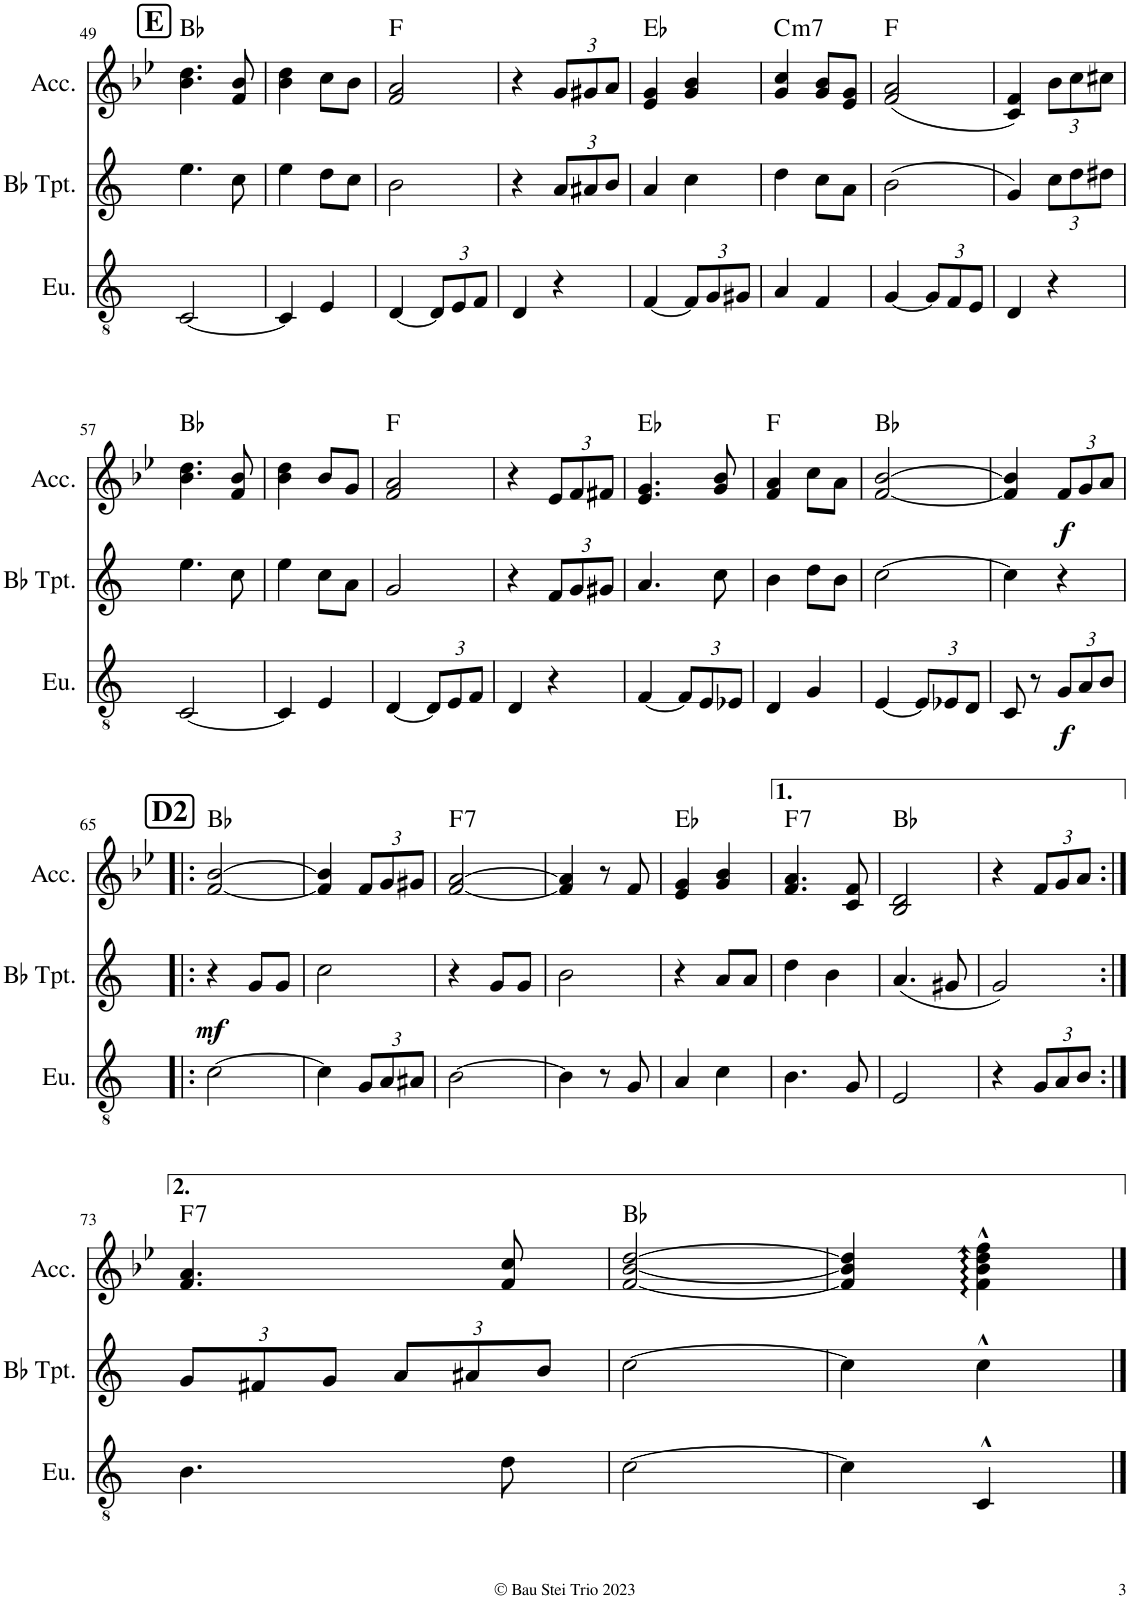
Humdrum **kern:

**kern	**dynam	**kern	**dynam	**kern	**dynam	**harte
*part3	*part3	*part2	*part2	*part1	*part1	*part1
*staff3	*staff3	*staff2	*staff2	*staff1	*staff1	*
*I"Euphonium	*	*I"Bb Trumpet	*	*I"Accordion	*	*
*I'Eu.	*	*I'Bb Tpt.	*	*I'Acc.	*	*
!!LO:PB:g=z
*clefGv2	*	*clefG2	*	*clefG2	*	*
*Trd1c2	*	*Trd1c2	*	*	*	*
*k[]	*	*k[]	*	*k[b-e-]	*	*
*M2/4	*	*M2/4	*	*M2/4	*	*
!!LO:REH:place=s1:a:B:cj:fs=14:t=E
=49	=49	=49	=49	=49	=49	=49
[2C/	.	4.ee\	.	4.b-\ 4.dd\	.	Bb:maj
.	.	8cc\	.	8f/ 8b-/	.	.
=50	=50	=50	=50	=50	=50	=50
4C/]	.	4ee\	.	4b-\ 4dd\	.	.
4E/	.	8dd\L	.	8cc\L	.	.
.	.	8cc\J	.	8b-\J	.	.
=51	=51	=51	=51	=51	=51	=51
[4D/	.	2b\	.	2f/ 2a/	.	F:maj
*Xbrackettup	*	*	*	*	*	*
12D/L]	.	.	.	.	.	.
12E/	.	.	.	.	.	.
12F/J	.	.	.	.	.	.
=52	=52	=52	=52	=52	=52	=52
4D/	.	4r	.	4r	.	.
*	*	*Xbrackettup	*	*Xbrackettup	*	*
4r	.	12a/L	.	12g/L	.	.
.	.	12a#X/	.	12g#X/	.	.
.	.	12b/J	.	12a/J	.	.
=53	=53	=53	=53	=53	=53	=53
[4F/	.	4a/	.	4e-/ 4g/	.	Eb:maj
12F/L]	.	4cc\	.	4g/ 4b-/	.	.
12G/	.	.	.	.	.	.
12G#X/J	.	.	.	.	.	.
=54	=54	=54	=54	=54	=54	=54
!	!	!	!	!	!	!LO:H:kt=m7
4A/	.	4dd\	.	4g/ 4cc/	.	C:min7
4F/	.	8cc\L	.	8g/ 8b-/L	.	.
.	.	8a\J	.	8e-/ 8g/J	.	.
=55	=55	=55	=55	=55	=55	=55
[4G/	.	(2b\	.	(2f/ 2a/	.	F:maj
12G/L]	.	.	.	.	.	.
12F/	.	.	.	.	.	.
12E/J	.	.	.	.	.	.
=56	=56	=56	=56	=56	=56	=56
4D/	.	4g/)	.	4c/ 4f/)	.	.
4r	.	12cc\L	.	12b-\L	.	.
.	.	12dd\	.	12cc\	.	.
.	.	12dd#X\J	.	12cc#X\J	.	.
!!LO:LB:g=z
=57	=57	=57	=57	=57	=57	=57
[2C/	.	4.ee\	.	4.b-\ 4.dd\	.	Bb:maj
.	.	8cc\	.	8f/ 8b-/	.	.
=58	=58	=58	=58	=58	=58	=58
4C/]	.	4ee\	.	4b-\ 4dd\	.	.
4E/	.	8cc\L	.	8b-/L	.	.
.	.	8a\J	.	8g/J	.	.
=59	=59	=59	=59	=59	=59	=59
[4D/	.	2g/	.	2f/ 2a/	.	F:maj
12D/L]	.	.	.	.	.	.
12E/	.	.	.	.	.	.
12F/J	.	.	.	.	.	.
=60	=60	=60	=60	=60	=60	=60
4D/	.	4r	.	4r	.	.
4r	.	12f/L	.	12e-/L	.	.
.	.	12g/	.	12f/	.	.
.	.	12g#X/J	.	12f#X/J	.	.
=61	=61	=61	=61	=61	=61	=61
[4F/	.	4.a/	.	4.e-/ 4.g/	.	Eb:maj
12F/L]	.	.	.	.	.	.
12E/	.	.	.	.	.	.
.	.	8cc\	.	8g/ 8b-/	.	.
12E-X/J	.	.	.	.	.	.
=62	=62	=62	=62	=62	=62	=62
4D/	.	4b\	.	4f/ 4a/	.	F:maj
4G/	.	8dd\L	.	8cc\L	.	.
.	.	8b\J	.	8a\J	.	.
=63	=63	=63	=63	=63	=63	=63
[4E/	.	[2cc\	.	[2f/ [2b-/	.	Bb:maj
12E/L]	.	.	.	.	.	.
12E-X/	.	.	.	.	.	.
12D/J	.	.	.	.	.	.
=64	=64	=64	=64	=64	=64	=64
8C/	.	4cc\]	.	4f/] 4b-/]	.	.
8r	.	.	.	.	.	.
!	!LO:DY:b	!	!	!	!LO:DY:b	!
12G/L	f	4r	.	12f/L	f	.
12A/	.	.	.	12g/	.	.
12B/J	.	.	.	12a/J	.	.
!!LO:LB:g=z
!!LO:REH:place=s1:a:B:cj:fs=14:t=D2
=65!|:	=65!|:	=65!|:	=65!|:	=65!|:	=65!|:	=65!|:
!	!	!	!LO:DY:b	!	!	!
[2c\	.	4r	mf	[2f/ [2b-/	.	Bb:maj
.	.	8g/L	.	.	.	.
.	.	8g/J	.	.	.	.
=66	=66	=66	=66	=66	=66	=66
4c\]	.	2cc\	.	4f/] 4b-/]	.	.
12G/L	.	.	.	12f/L	.	.
12A/	.	.	.	12g/	.	.
12A#X/J	.	.	.	12g#X/J	.	.
=67	=67	=67	=67	=67	=67	=67
!	!	!	!	!	!	!LO:H:kt=7
[2B\	.	4r	.	[2f/ [2a/	.	F:7
.	.	8g/L	.	.	.	.
.	.	8g/J	.	.	.	.
=68	=68	=68	=68	=68	=68	=68
4B\]	.	2b\	.	4f/] 4a/]	.	.
8r	.	.	.	8r	.	.
8G/	.	.	.	8f/	.	.
=69	=69	=69	=69	=69	=69	=69
4A/	.	4r	.	4e-/ 4g/	.	Eb:maj
4c\	.	8a/L	.	4g/ 4b-/	.	.
.	.	8a/J	.	.	.	.
=70	=70	=70	=70	=70	=70	=70
!	!	!	!	!	!	!LO:H:kt=7
4.B\	.	4dd\	.	4.f/ 4.a/	.	F:7
.	.	4b\	.	.	.	.
8G/	.	.	.	8c/ 8f/	.	.
=71	=71	=71	=71	=71	=71	=71
2E/	.	(4.a/	.	2B-/ 2d/	.	Bb:maj
.	.	8g#X/	.	.	.	.
=72	=72	=72	=72	=72	=72	=72
4r	.	2g/)	.	4r	.	.
12G/L	.	.	.	12f/L	.	.
12A/	.	.	.	12g/	.	.
12B/J	.	.	.	12a/J	.	.
!!LO:LB:g=z
=73:|!	=73:|!	=73:|!	=73:|!	=73:|!	=73:|!	=73:|!
!	!	!	!	!	!	!LO:H:kt=7
4.B\	.	12g/L	.	4.f/ 4.a/	.	F:7
.	.	12f#X/	.	.	.	.
.	.	12g/J	.	.	.	.
.	.	12a/L	.	.	.	.
.	.	12a#X/	.	.	.	.
8d\	.	.	.	8f/ 8cc/	.	.
.	.	12b/J	.	.	.	.
=74	=74	=74	=74	=74	=74	=74
[2c\	.	[2cc\	.	[2f/ [2b-/ [2dd/	.	Bb:maj
=75	=75	=75	=75	=75	=75	=75
4c\]	.	4cc\]	.	4f/] 4b-/] 4dd/]	.	.
4C^^/	.	4cc^^\	.	4f\:^^ 4b-\:^^ 4dd\:^^ 4ff\:^^	.	.
==	==	==	==	==	==	==
*-	*-	*-	*-	*-	*-	*-
